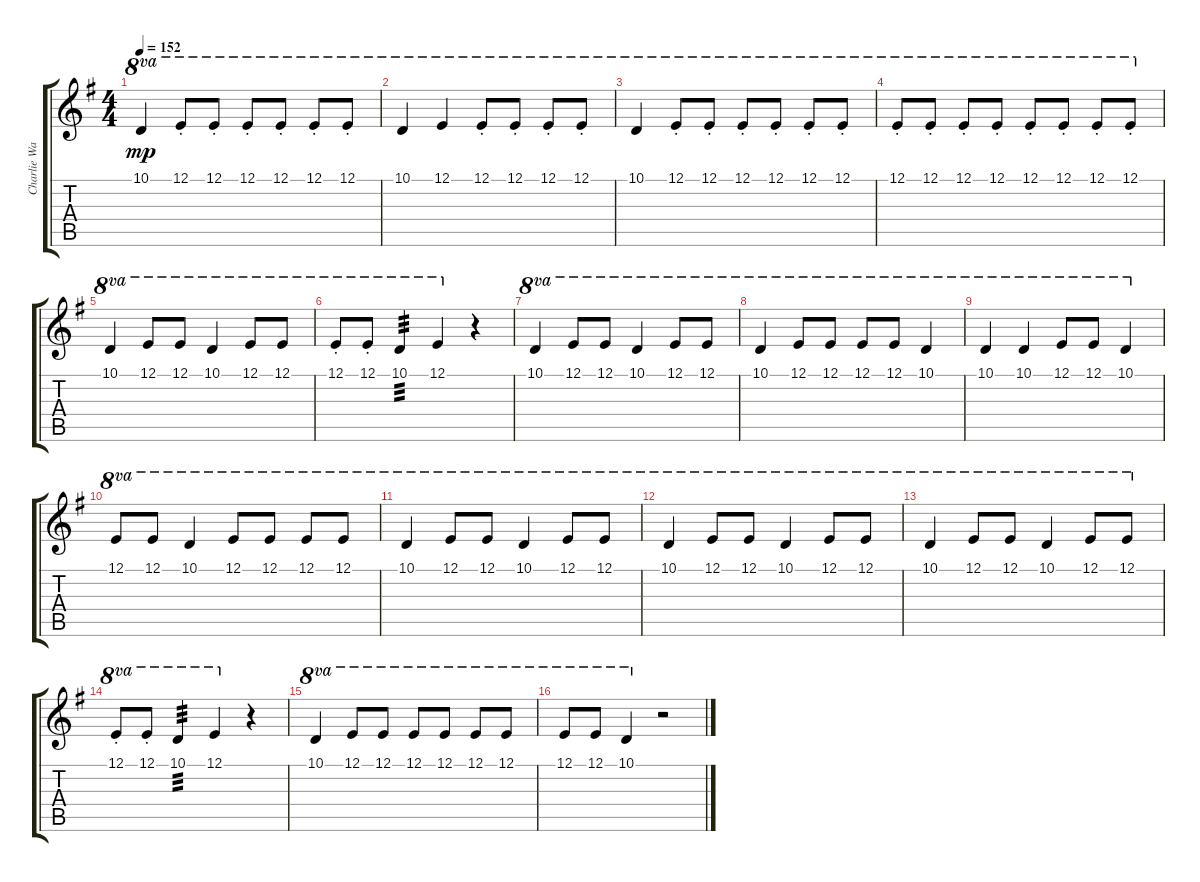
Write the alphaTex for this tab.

\track ("Charlie Watts - Cymbal & Misc Percussion" "Charlie Wa") {instrument reversecymbal}
\staff {score tabs}
\tuning (E4 B3 G3 D3 A2 E2) {hide}
\ts (4 4)
\tempo 152
\clef g2
\ks g
10.1.4{ot 8va dy mp} 12.1{st}.8{ot 8va} 12.1{st}.8{ot 8va} 12.1{st}.8{ot 8va} 12.1{st}.8{ot 8va} 12.1{st}.8{ot 8va} 12.1{st}.8{ot 8va} |
10.1.4{ot 8va} 12.1.4{ot 8va} 12.1{st}.8{ot 8va} 12.1{st}.8{ot 8va} 12.1{st}.8{ot 8va} 12.1{st}.8{ot 8va} |
10.1.4{ot 8va} 12.1{st}.8{ot 8va} 12.1{st}.8{ot 8va} 12.1{st}.8{ot 8va} 12.1{st}.8{ot 8va} 12.1{st}.8{ot 8va} 12.1{st}.8{ot 8va} |
12.1{st}.8{ot 8va} 12.1{st}.8{ot 8va} 12.1{st}.8{ot 8va} 12.1{st}.8{ot 8va} 12.1{st}.8{ot 8va} 12.1{st}.8{ot 8va} 12.1{st}.8{ot 8va} 12.1{st}.8{ot 8va} |
10.1.4{ot 8va} 12.1.8{ot 8va} 12.1.8{ot 8va} 10.1.4{ot 8va} 12.1.8{ot 8va} 12.1.8{ot 8va} |
12.1{st}.8{ot 8va} 12.1{st}.8{ot 8va} 10.1.4{ot 8va tp 3} 12.1.4{ot 8va} r.4 |
10.1.4{ot 8va} 12.1.8{ot 8va} 12.1.8{ot 8va} 10.1.4{ot 8va} 12.1.8{ot 8va} 12.1.8{ot 8va} |
10.1.4{ot 8va} 12.1.8{ot 8va} 12.1.8{ot 8va} 12.1.8{ot 8va} 12.1.8{ot 8va} 10.1.4{ot 8va} |
10.1.4{ot 8va} 10.1.4{ot 8va} 12.1.8{ot 8va} 12.1.8{ot 8va} 10.1.4{ot 8va} |
12.1.8{ot 8va} 12.1.8{ot 8va} 10.1.4{ot 8va} 12.1.8{ot 8va} 12.1.8{ot 8va} 12.1.8{ot 8va} 12.1.8{ot 8va} |
10.1.4{ot 8va} 12.1.8{ot 8va} 12.1.8{ot 8va} 10.1.4{ot 8va} 12.1.8{ot 8va} 12.1.8{ot 8va} |
10.1.4{ot 8va} 12.1.8{ot 8va} 12.1.8{ot 8va} 10.1.4{ot 8va} 12.1.8{ot 8va} 12.1.8{ot 8va} |
10.1.4{ot 8va} 12.1.8{ot 8va} 12.1.8{ot 8va} 10.1.4{ot 8va} 12.1.8{ot 8va} 12.1.8{ot 8va} |
12.1{st}.8{ot 8va} 12.1{st}.8{ot 8va} 10.1.4{ot 8va tp 3} 12.1.4{ot 8va} r.4 |
10.1.4{ot 8va} 12.1.8{ot 8va} 12.1.8{ot 8va} 12.1.8{ot 8va} 12.1.8{ot 8va} 12.1.8{ot 8va} 12.1.8{ot 8va} |
12.1.8{ot 8va} 12.1.8{ot 8va} 10.1.4{ot 8va} r.2
